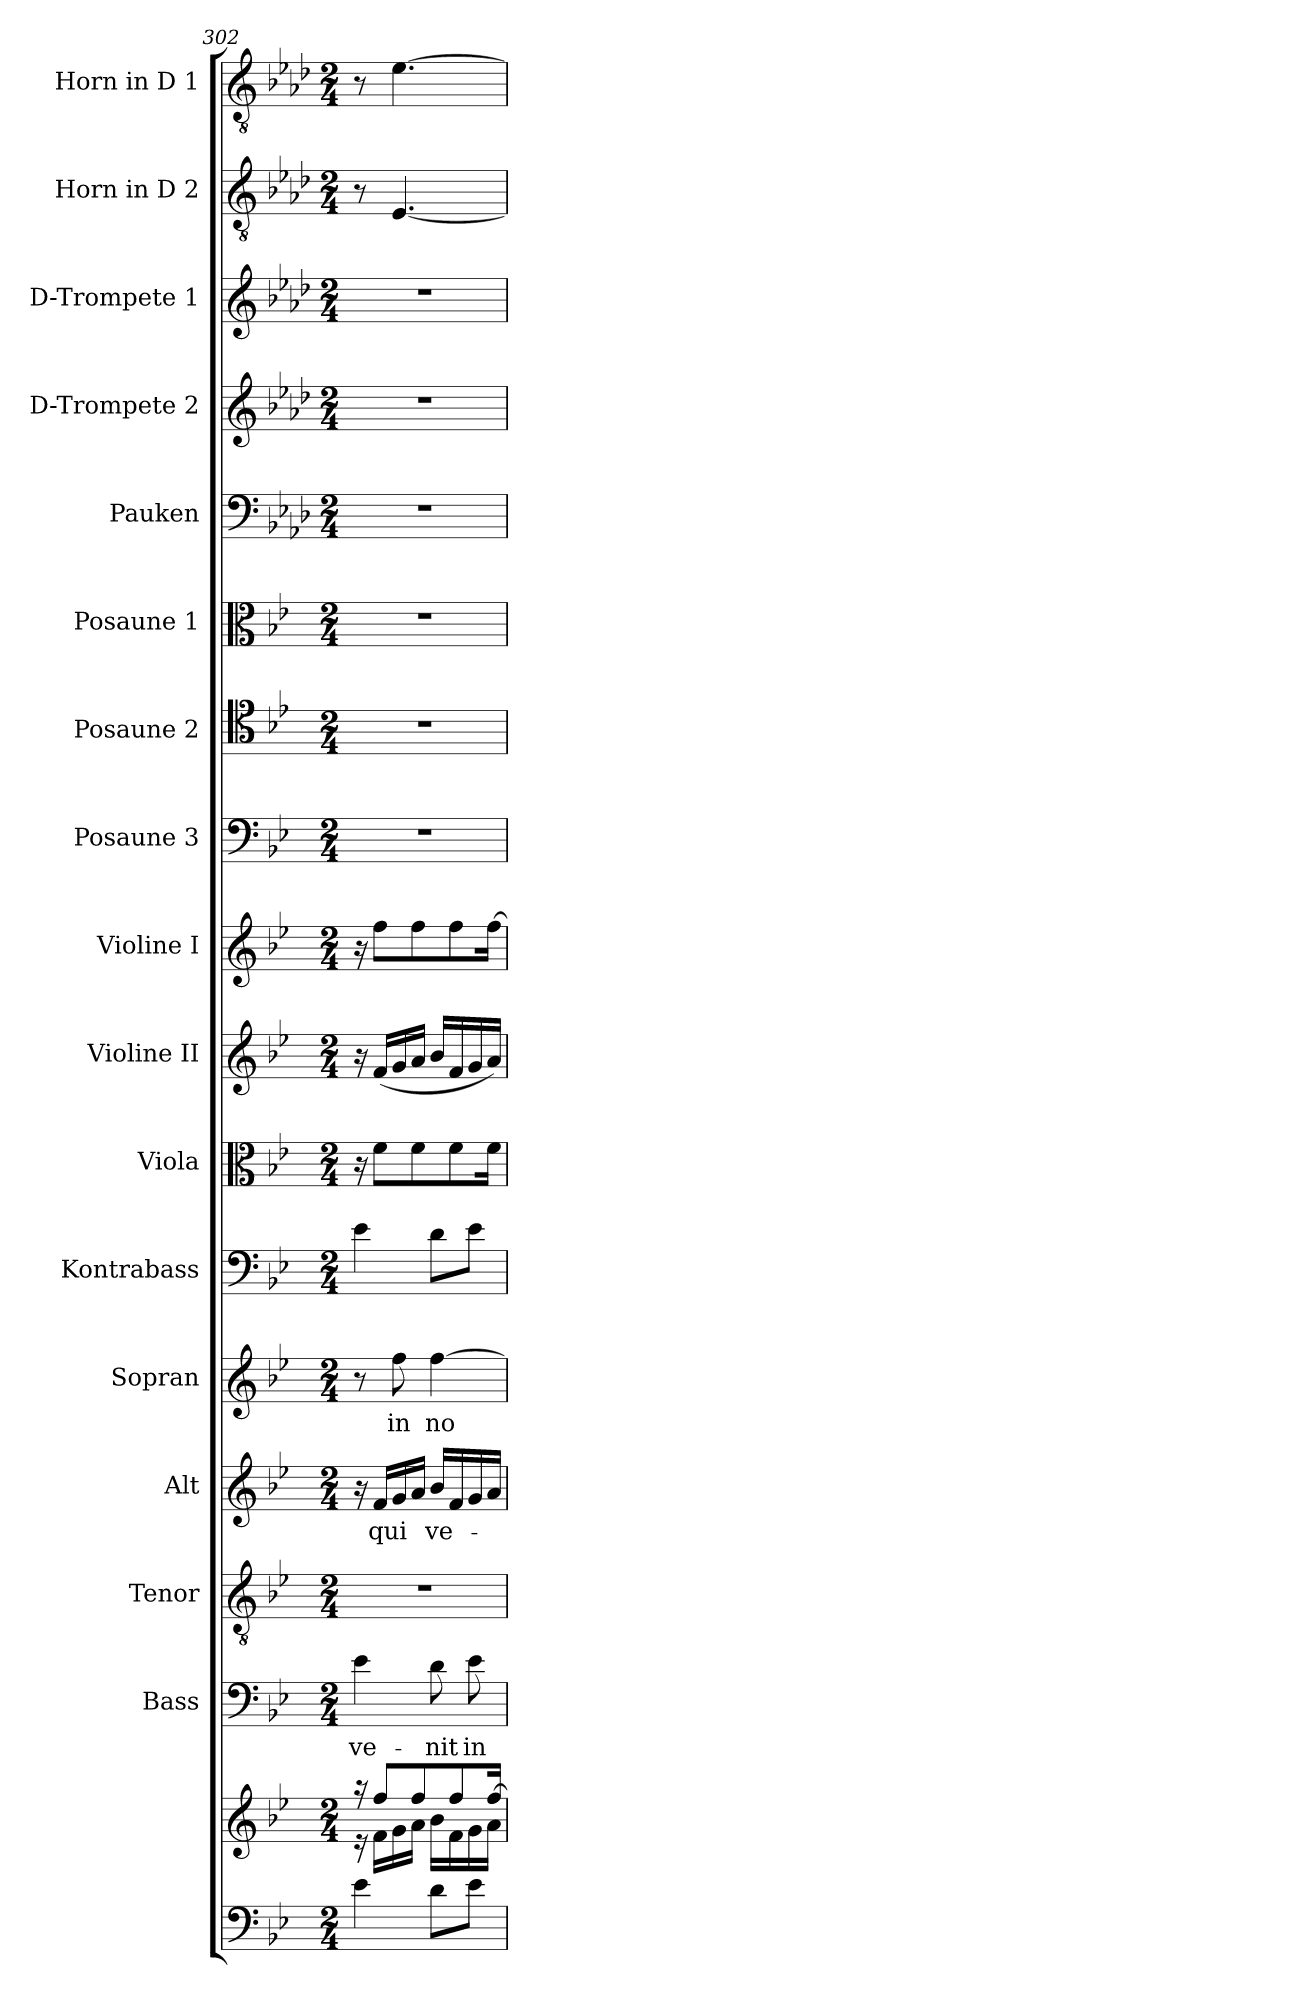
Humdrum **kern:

**kern	**kern	**kern	**text	**kern	**kern	**text	**kern	**text	**kern	**kern	**kern	**kern	**kern	**kern	**kern	**kern	**kern	**kern	**kern	**kern
*part17	*part17	*part16	*part16	*part15	*part14	*part14	*part13	*part13	*part12	*part11	*part10	*part9	*part8	*part7	*part6	*part5	*part4	*part3	*part2	*part1
*staff18	*staff17	*staff16	*staff16	*staff15	*staff14	*staff14	*staff13	*staff13	*staff12	*staff11	*staff10	*staff9	*staff8	*staff7	*staff6	*staff5	*staff4	*staff3	*staff2	*staff1
*	*	*I"Bass	*	*I"Tenor	*I"Alt	*	*I"Sopran	*	*I"Kontrabass	*I"Viola	*I"Violine II	*I"Violine I	*I"Posaune 3	*I"Posaune 2	*I"Posaune 1	*I"Pauken	*I"D-Trompete 2	*I"D-Trompete 1	*I"Horn in D 2	*I"Horn in D 1
*	*	*I'B.	*	*I'T.	*I'A.	*	*I'S.	*	*I'Kb.	*I'Vla.	*I'Vl. II	*I'Vl. I	*I'Pos. 3	*I'Pos. 2	*I'Pos. 1	*I'Pk.	*I'D Trp. 2	*I'D Trp. 1	*I'Hrn. 2	*I'Hrn. 1
*clefF4	*clefG2	*clefF4	*	*clefGv2	*clefG2	*	*clefG2	*	*clefF4	*clefC3	*clefG2	*clefG2	*clefF4	*clefC4	*clefC3	*clefF4	*clefG2	*clefG2	*clefGv2	*clefGv2
*	*	*	*	*	*	*	*	*	*ITrd7c12	*	*	*	*	*	*	*ITrd-1c-2	*ITrd-1c-2	*ITrd-1c-2	*ITrd-1c-2	*ITrd-1c-2
*k[b-e-]	*k[b-e-]	*k[b-e-]	*	*k[b-e-]	*k[b-e-]	*	*k[b-e-]	*	*k[b-e-]	*k[b-e-]	*k[b-e-]	*k[b-e-]	*k[b-e-]	*k[b-e-]	*k[b-e-]	*k[b-e-]	*k[b-e-]	*k[b-e-]	*k[b-e-]	*k[b-e-]
*B-:	*B-:	*B-:	*	*B-:	*B-:	*	*B-:	*	*B-:	*B-:	*B-:	*B-:	*B-:	*B-:	*B-:	*B-:	*B-:	*B-:	*B-:	*B-:
*M2/4	*M2/4	*M2/4	*	*M2/4	*M2/4	*	*M2/4	*	*M2/4	*M2/4	*M2/4	*M2/4	*M2/4	*M2/4	*M2/4	*M2/4	*M2/4	*M2/4	*M2/4	*M2/4
=302	=302	=302	=302	=302	=302	=302	=302	=302	=302	=302	=302	=302	=302	=302	=302	=302	=302	=302	=302	=302
*	*^	*	*	*	*	*	*	*	*	*	*	*	*	*	*	*	*	*	*	*
!	!	!	!	!LO:LY:b	!	!	!	!	!	!	!	!	!	!	!	!	!	!	!	!	!
4e-\	16r	16r	4e-\	ve-	2r	16r	.	8r	.	4E-\	16r	16r	16r	2r	2r	2r	2r	2r	2r	8r	8r
!	!	!	!	!	!	!	!LO:LY:b	!	!	!	!	!	!	!	!	!	!	!	!	!	!
.	8ff/L	16f\LL	.	.	.	16f/LL	qui	.	.	.	8f\L	(<16f/LL	8ff\L	.	.	.	.	.	.	.	.
!	!	!	!	!	!	!	!	!	!LO:LY:b	!	!	!	!	!	!	!	!	!	!	!	!
.	.	16g\	.	.	.	16g/	.	8ff\	in	.	.	16g/	.	.	.	.	.	.	.	[4.F/	[4.f\
.	8ff/	16a\JJ	.	.	.	16a/JJ	.	.	.	.	8f\	16a/JJ	8ff\	.	.	.	.	.	.	.	.
!	!	!	!	!LO:LY:b	!	!	!LO:LY:b	!	!LO:LY:b	!	!	!	!	!	!	!	!	!	!	!	!
8d\L	.	16b-\LL	8d\	-nit	.	16b-/LL	ve-	[4ff\	no-	8D\L	.	16b-/LL	.	.	.	.	.	.	.	.	.
.	8ff/	16f\	.	.	.	16f/	.	.	.	.	8f\	16f/	8ff\	.	.	.	.	.	.	.	.
!	!	!	!	!LO:LY:b	!	!	!	!	!	!	!	!	!	!	!	!	!	!	!	!	!
8e-\J	.	16g\	8e-\	in	.	16g/	.	.	.	8E-\J	.	16g/	.	.	.	.	.	.	.	.	.
.	[>16ff/Jk	16a\JJ	.	.	.	16a/JJ	.	.	.	.	16f\Jk	16a/JJ)	[16ff\Jk	.	.	.	.	.	.	.	.
*	*v	*v	*	*	*	*	*	*	*	*	*	*	*	*	*	*	*	*	*	*	*
=	=	=	=	=	=	=	=	=	=	=	=	=	=	=	=	=	=	=	=	=
*-	*-	*-	*-	*-	*-	*-	*-	*-	*-	*-	*-	*-	*-	*-	*-	*-	*-	*-	*-	*-
